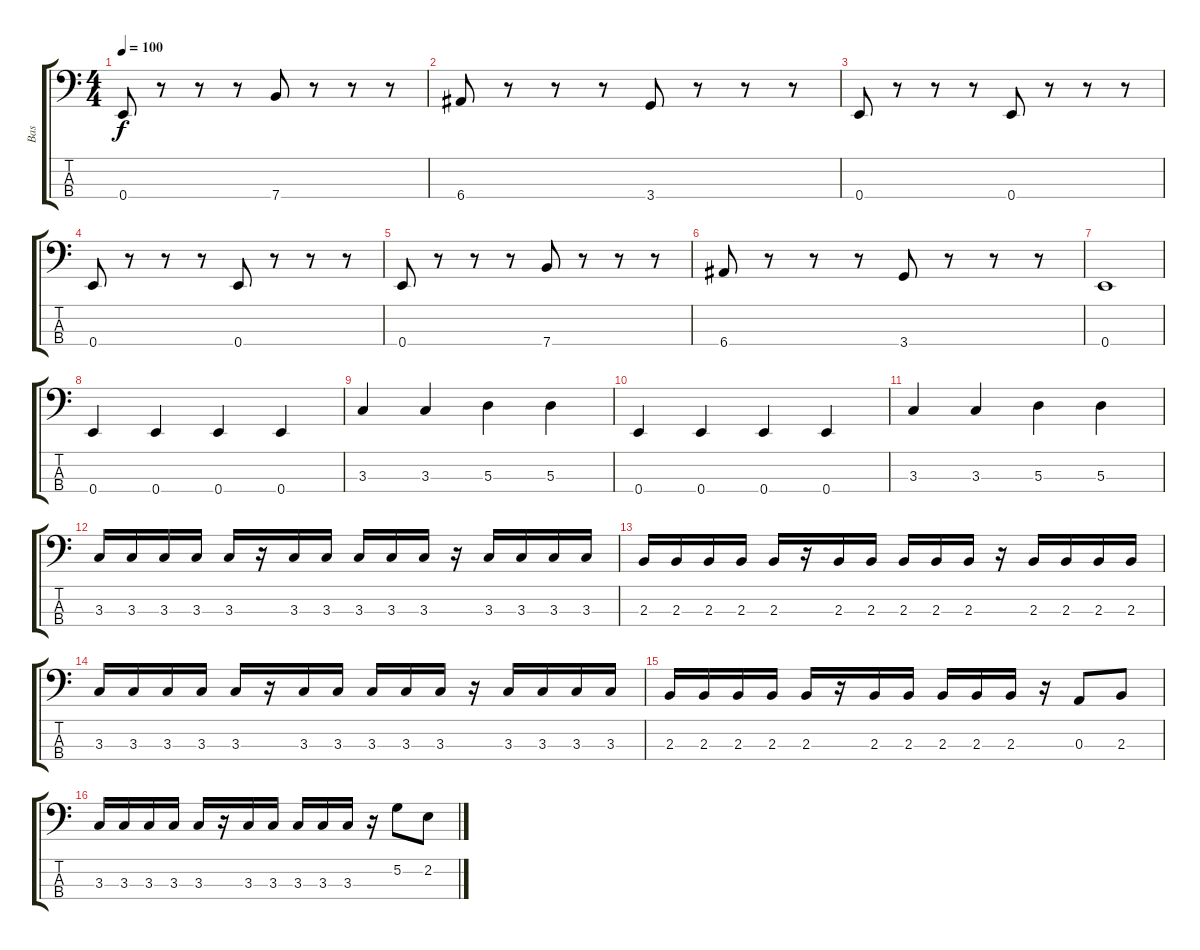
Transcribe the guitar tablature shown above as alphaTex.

\track ("Bas" "Bas") {instrument electricbassfinger}
\staff {score tabs}
\tuning (G2 D2 A1 E1) {hide}
\ts (4 4)
\tempo 100
\clef f4
\ks c
0.4.8{dy f} r.8 r.8 r.8 7.4.8 r.8 r.8 r.8 |
6.4.8 r.8 r.8 r.8 3.4.8 r.8 r.8 r.8 |
0.4.8 r.8 r.8 r.8 0.4.8 r.8 r.8 r.8 |
0.4.8 r.8 r.8 r.8 0.4.8 r.8 r.8 r.8 |
0.4.8 r.8 r.8 r.8 7.4.8 r.8 r.8 r.8 |
6.4.8 r.8 r.8 r.8 3.4.8 r.8 r.8 r.8 |
0.4.1 |
0.4.4 0.4.4 0.4.4 0.4.4 |
3.3.4 3.3.4 5.3.4 5.3.4 |
0.4.4 0.4.4 0.4.4 0.4.4 |
3.3.4 3.3.4 5.3.4 5.3.4 |
3.3.16 3.3.16 3.3.16 3.3.16 3.3.16 r.16 3.3.16 3.3.16 3.3.16 3.3.16 3.3.16 r.16 3.3.16 3.3.16 3.3.16 3.3.16 |
2.3.16 2.3.16 2.3.16 2.3.16 2.3.16 r.16 2.3.16 2.3.16 2.3.16 2.3.16 2.3.16 r.16 2.3.16 2.3.16 2.3.16 2.3.16 |
3.3.16 3.3.16 3.3.16 3.3.16 3.3.16 r.16 3.3.16 3.3.16 3.3.16 3.3.16 3.3.16 r.16 3.3.16 3.3.16 3.3.16 3.3.16 |
2.3.16 2.3.16 2.3.16 2.3.16 2.3.16 r.16 2.3.16 2.3.16 2.3.16 2.3.16 2.3.16 r.16 0.3.8 2.3.8 |
3.3.16 3.3.16 3.3.16 3.3.16 3.3.16 r.16 3.3.16 3.3.16 3.3.16 3.3.16 3.3.16 r.16 5.2.8 2.2.8
